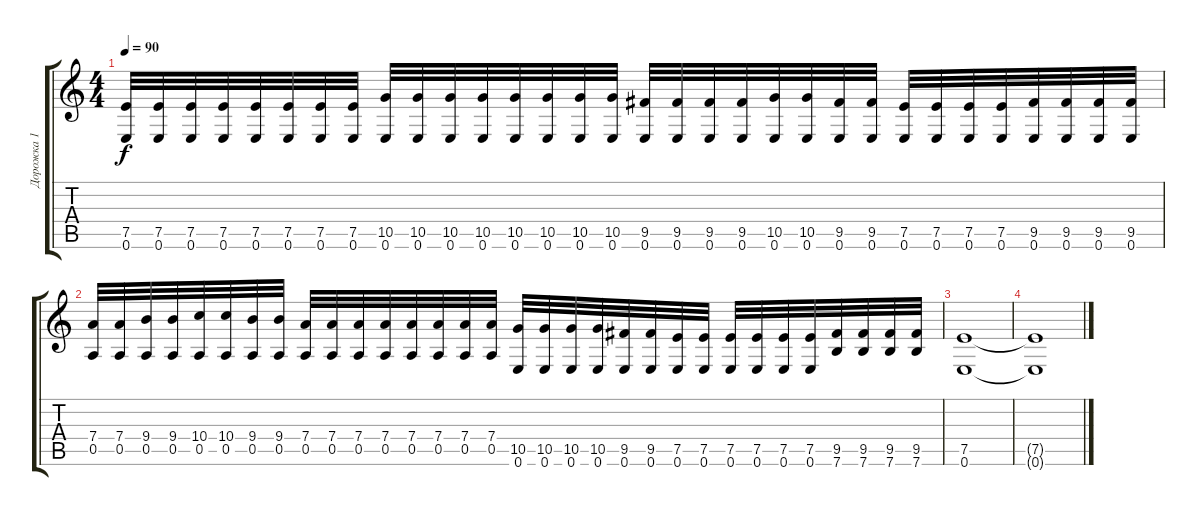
\track ("Дорожка 1" "Дорожка 1") {instrument distortionguitar}
\staff {score tabs}
\tuning (E4 B3 G3 D3 A2 E2) {hide}
\ts (4 4)
\tempo 90
\clef g2
\ks c
(7.5 0.6).32{dy f} (7.5 0.6).32 (7.5 0.6).32 (7.5 0.6).32 (7.5 0.6).32 (7.5 0.6).32 (7.5 0.6).32 (7.5 0.6).32 (10.5 0.6).32 (10.5 0.6).32 (10.5 0.6).32 (10.5 0.6).32 (10.5 0.6).32 (10.5 0.6).32 (10.5 0.6).32 (10.5 0.6).32 (9.5 0.6).32 (9.5 0.6).32 (9.5 0.6).32 (9.5 0.6).32 (10.5 0.6).32 (10.5 0.6).32 (9.5 0.6).32 (9.5 0.6).32 (7.5 0.6).32 (7.5 0.6).32 (7.5 0.6).32 (7.5 0.6).32 (9.5 0.6).32 (9.5 0.6).32 (9.5 0.6).32 (9.5 0.6).32 |
(7.4 0.5).32 (7.4 0.5).32 (9.4 0.5).32 (9.4 0.5).32 (10.4 0.5).32 (10.4 0.5).32 (9.4 0.5).32 (9.4 0.5).32 (7.4 0.5).32 (7.4 0.5).32 (7.4 0.5).32 (7.4 0.5).32 (7.4 0.5).32 (7.4 0.5).32 (7.4 0.5).32 (7.4 0.5).32 (10.5 0.6).32 (10.5 0.6).32 (10.5 0.6).32 (10.5 0.6).32 (9.5 0.6).32 (9.5 0.6).32 (7.5 0.6).32 (7.5 0.6).32 (7.5 0.6).32 (7.5 0.6).32 (7.5 0.6).32 (7.5 0.6).32 (9.5 7.6).32 (9.5 7.6).32 (9.5 7.6).32 (9.5 7.6).32 |
(7.5 0.6).1 |
(7.5{t} 0.6{t}).1
